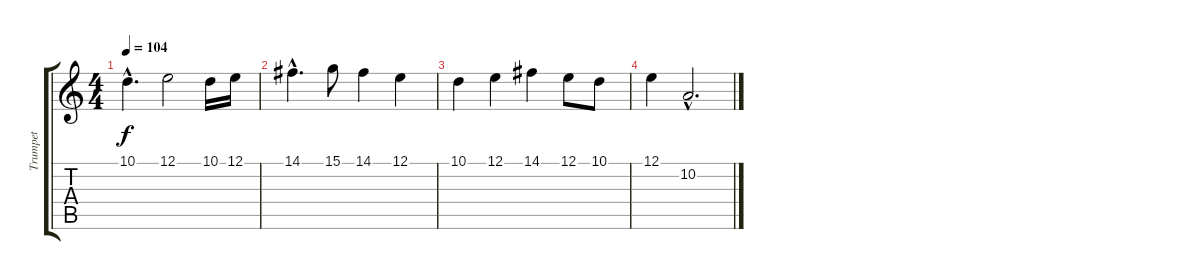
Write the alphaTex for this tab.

\track ("Trumpet" "Trumpet") {instrument trumpet}
\staff {score tabs}
\tuning (E4 B3 G3 D3 A2 E2) {hide}
\ts (4 4)
\tempo 104
\clef g2
\ks c
10.1{hac}.4{d dy f volume 0} 12.1.2 10.1.16 12.1.16 |
14.1{hac}.4{d} 15.1.8 14.1.4 12.1.4 |
10.1.4 12.1.4 14.1.4 12.1.8 10.1.8 |
12.1.4 10.2{hac}.2{d}
